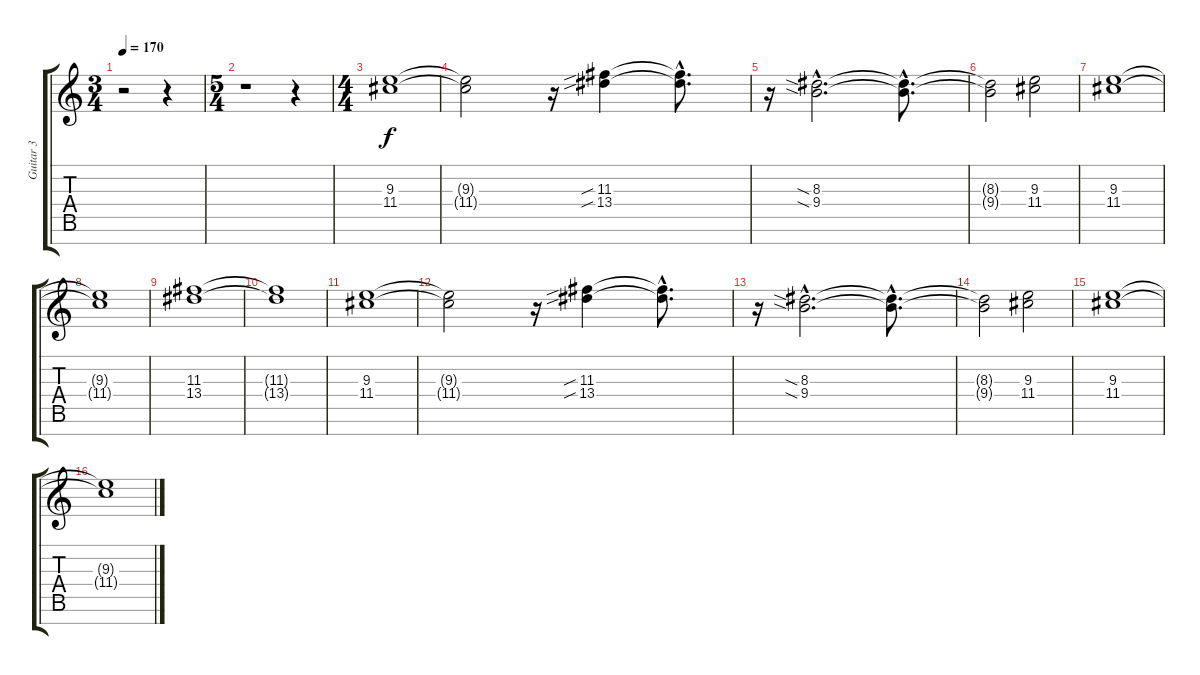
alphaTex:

\track ("Guitar 3" "Guitar 3") {instrument distortionguitar}
\staff {score tabs}
\tuning (E4 B3 G3 D3 A2 E2 B1) {hide}
\ts (3 4)
\tempo 170
\clef g2
\ks c
r.2{dy f} r.4 |
\ts (5 4)
r.1 r.4 |
\ts (4 4)
\section ("" "")
(9.3 11.4).1 |
(9.3{t} 11.4{t}).2 r.16 (11.3{sib} 13.4{sib}).4 (11.3{hac t} 13.4{hac t}).8{d} |
r.16 (8.3{sia hac} 9.4{sia hac}).2{d} (8.3{hac t} 9.4{hac t}).8{d} |
(8.3{t} 9.4{t}).2 (9.3 11.4).2 |
(9.3 11.4).1 |
(9.3{t} 11.4{t}).1 |
(11.3 13.4).1 |
(11.3{t} 13.4{t}).1 |
(9.3 11.4).1 |
(9.3{t} 11.4{t}).2 r.16 (11.3{sib} 13.4{sib}).4 (11.3{hac t} 13.4{hac t}).8{d} |
r.16 (8.3{sia hac} 9.4{sia hac}).2{d} (8.3{hac t} 9.4{hac t}).8{d} |
(8.3{t} 9.4{t}).2 (9.3 11.4).2 |
(9.3 11.4).1 |
(9.3{t} 11.4{t}).1
